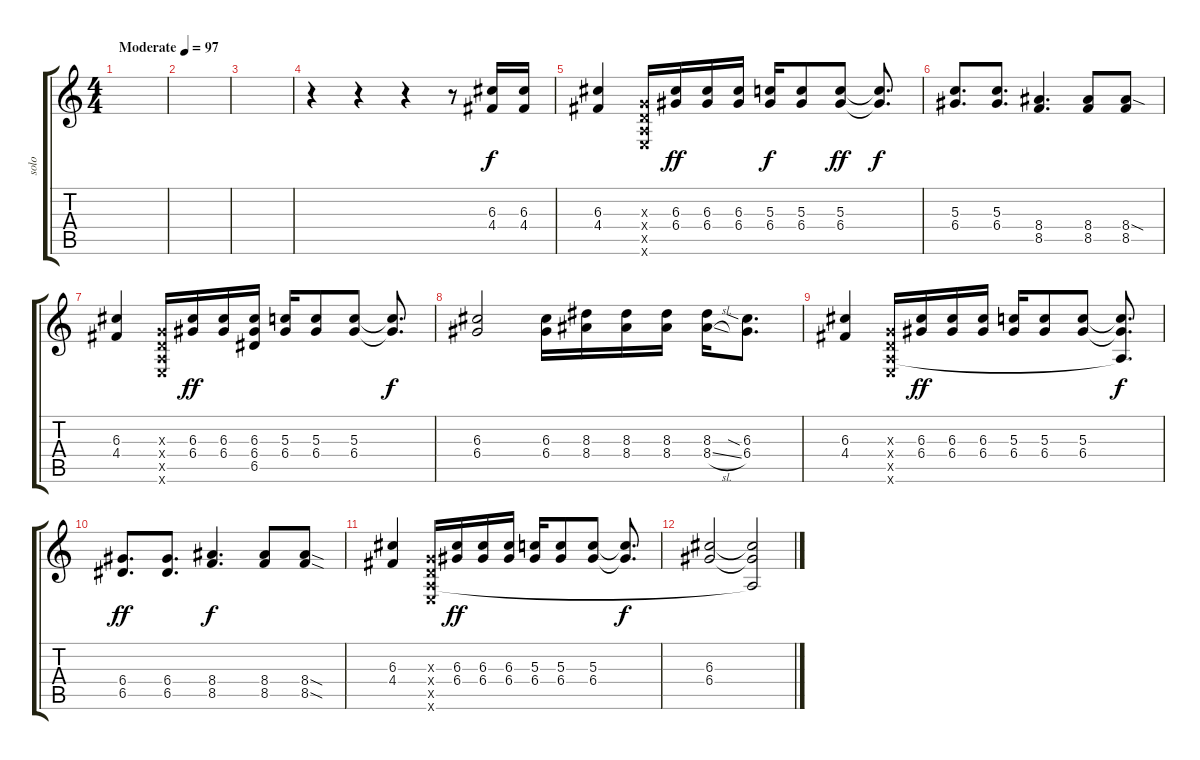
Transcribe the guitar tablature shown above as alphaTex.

\track ("solo" "solo") {instrument distortionguitar}
\staff {score tabs}
\tuning (E4 B3 G3 D3 A2 E2) {hide}
\ts (4 4)
\tempo (97 "Moderate")
\clef g2
\ks c
|
|
|
r.4 r.4 r.4 r.8 (6.3 4.4).16 (6.3 4.4).16 |
(6.3 4.4).4 (0.3{x} 0.4{x} 0.5{x} 0.6{x}).16 (6.3 6.4).16{dy ff} (6.3 6.4).16 (6.3 6.4).16 (5.3 6.4).16{dy f} (5.3 6.4).8 (5.3 6.4).8{dy ff} (5.3{t} 6.4{t}).8{d dy f} |
(5.3 6.4).8{d} (5.3 6.4).8{d} (8.4 8.5).4{d} (8.4 8.5).8 (8.4{sod} 8.5).8 |
(6.3 4.4).4 (0.3{x} 0.4{x} 0.5{x} 0.6{x}).16 (6.3 6.4).16{dy ff} (6.3 6.4).16 (6.3 6.4 6.5).16 (5.3 6.4).16 (5.3 6.4).8 (5.3 6.4).8 (5.3{t} 6.4{t}).8{d dy f} |
(6.3 6.4).2 (6.3 6.4).16 (8.3 8.4).16 (8.3 8.4).16 (8.3 8.4).16 (8.3 8.4{sl}).16 (6.3{sia} 6.4).8{d} |
(6.3 4.4).4 (0.3{x} 0.4{x} 0.5{x} 0.6{x}).16 (6.3 6.4).16{dy ff} (6.3 6.4).16 (6.3 6.4).16 (5.3 6.4).16 (5.3 6.4).8 (5.3 6.4).8 (5.3{t} 6.4{t} 0.5{t}).8{d dy f} |
(6.4 6.5).8{d dy ff} (6.4 6.5).8{d} (8.4 8.5).4{d dy f} (8.4 8.5).8 (8.4{sod} 8.5{sod}).8 |
(6.3 4.4).4 (0.3{x} 0.4{x} 0.5{x} 0.6{x}).16 (6.3 6.4).16{dy ff} (6.3 6.4).16 (6.3 6.4).16 (5.3 6.4).16 (5.3 6.4).8 (5.3 6.4).8 (5.3{t} 6.4{t}).8{d dy f} |
(6.3 6.4).2{volume 8} (6.3{t} 6.4{t} 0.5{t}).2
